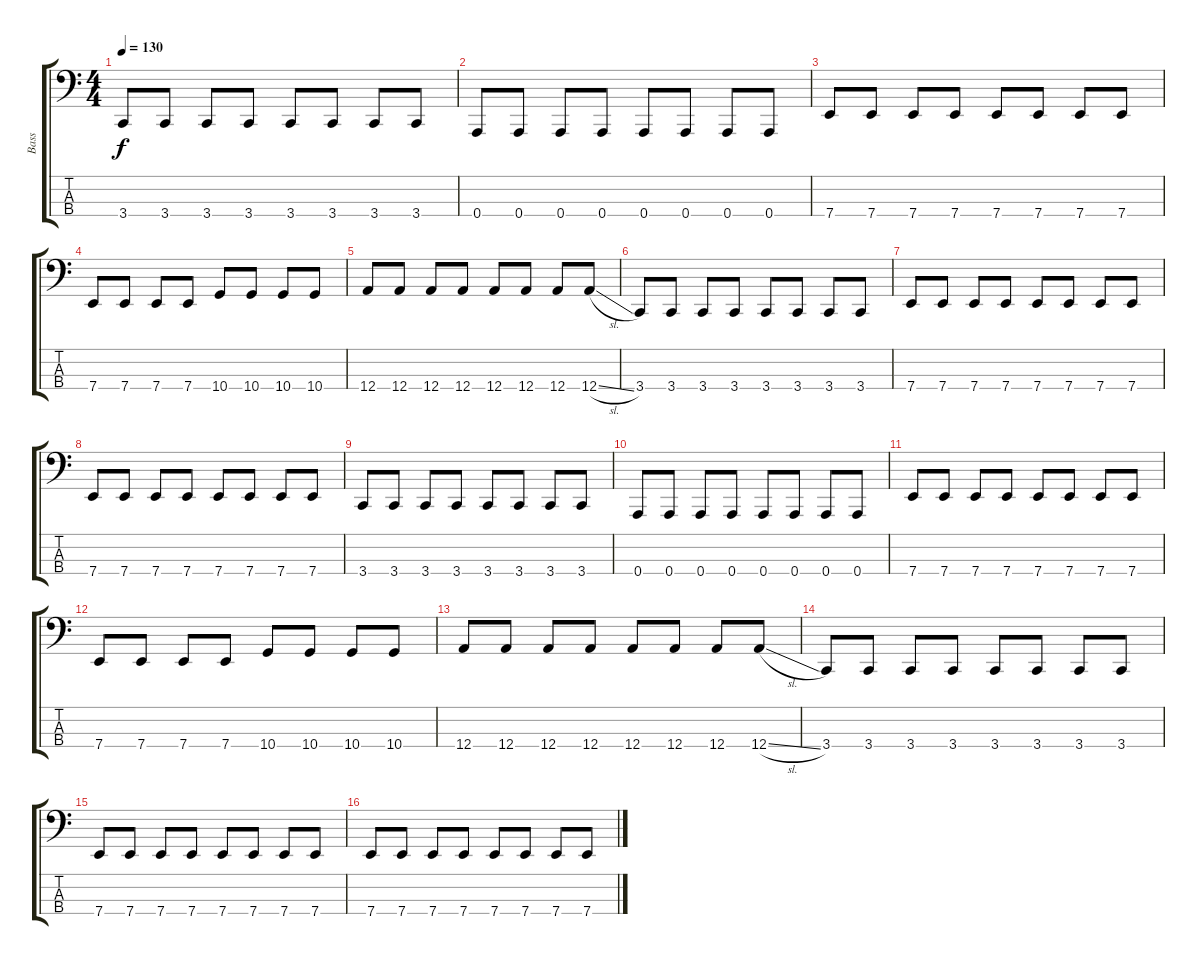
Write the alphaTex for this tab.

\track ("Bass" "Bass") {instrument synthbass2}
\staff {score tabs}
\tuning (D2 A1 E1 A0) {hide}
\ts (4 4)
\tempo 130
\clef f4
\ks c
3.4.8{dy f} 3.4.8 3.4.8 3.4.8 3.4.8 3.4.8 3.4.8 3.4.8 |
0.4.8 0.4.8 0.4.8 0.4.8 0.4.8 0.4.8 0.4.8 0.4.8 |
7.4.8 7.4.8 7.4.8 7.4.8 7.4.8 7.4.8 7.4.8 7.4.8 |
7.4.8 7.4.8 7.4.8 7.4.8 10.4.8 10.4.8 10.4.8 10.4.8 |
12.4.8 12.4.8 12.4.8 12.4.8 12.4.8 12.4.8 12.4.8 12.4{sl}.8 |
3.4.8 3.4.8 3.4.8 3.4.8 3.4.8 3.4.8 3.4.8 3.4.8 |
7.4.8 7.4.8 7.4.8 7.4.8 7.4.8 7.4.8 7.4.8 7.4.8 |
7.4.8 7.4.8 7.4.8 7.4.8 7.4.8 7.4.8 7.4.8 7.4.8 |
3.4.8 3.4.8 3.4.8 3.4.8 3.4.8 3.4.8 3.4.8 3.4.8 |
0.4.8 0.4.8 0.4.8 0.4.8 0.4.8 0.4.8 0.4.8 0.4.8 |
7.4.8 7.4.8 7.4.8 7.4.8 7.4.8 7.4.8 7.4.8 7.4.8 |
7.4.8 7.4.8 7.4.8 7.4.8 10.4.8 10.4.8 10.4.8 10.4.8 |
12.4.8 12.4.8 12.4.8 12.4.8 12.4.8 12.4.8 12.4.8 12.4{sl}.8 |
3.4.8 3.4.8 3.4.8 3.4.8 3.4.8 3.4.8 3.4.8 3.4.8 |
7.4.8 7.4.8 7.4.8 7.4.8 7.4.8 7.4.8 7.4.8 7.4.8 |
7.4.8 7.4.8 7.4.8 7.4.8 7.4.8 7.4.8 7.4.8 7.4.8
